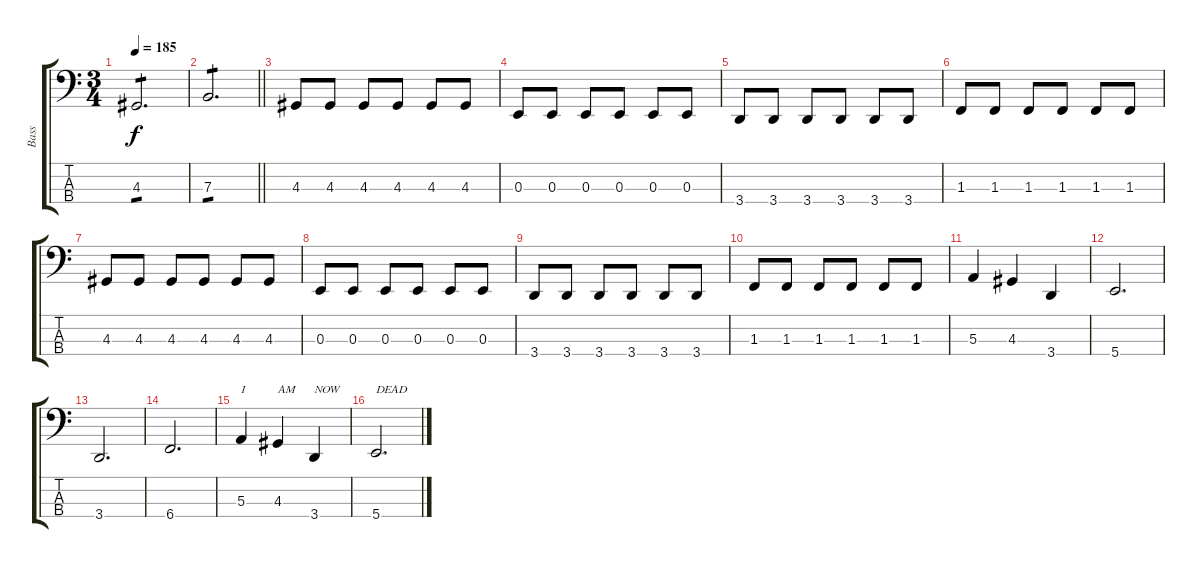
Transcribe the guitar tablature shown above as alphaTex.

\track ("Bass" "Bass") {instrument electricbasspick}
\staff {score tabs}
\tuning (D2 A1 E1 B0) {hide}
\ts (3 4)
\tempo 185
\clef f4
\ks c
4.3.2{d tp 1 dy f} |
\barLineRight lightlight
7.3.2{d tp 1} |
4.3.8 4.3.8 4.3.8 4.3.8 4.3.8 4.3.8 |
0.3.8 0.3.8 0.3.8 0.3.8 0.3.8 0.3.8 |
3.4.8 3.4.8 3.4.8 3.4.8 3.4.8 3.4.8 |
1.3.8 1.3.8 1.3.8 1.3.8 1.3.8 1.3.8 |
4.3.8 4.3.8 4.3.8 4.3.8 4.3.8 4.3.8 |
0.3.8 0.3.8 0.3.8 0.3.8 0.3.8 0.3.8 |
3.4.8 3.4.8 3.4.8 3.4.8 3.4.8 3.4.8 |
1.3.8 1.3.8 1.3.8 1.3.8 1.3.8 1.3.8 |
5.3.4 4.3.4 3.4.4 |
5.4.2{d} |
3.4.2{d} |
6.4.2{d} |
5.3.4{txt "I"} 4.3.4{txt "AM"} 3.4.4{txt "NOW"} |
5.4.2{d txt "DEAD"}
